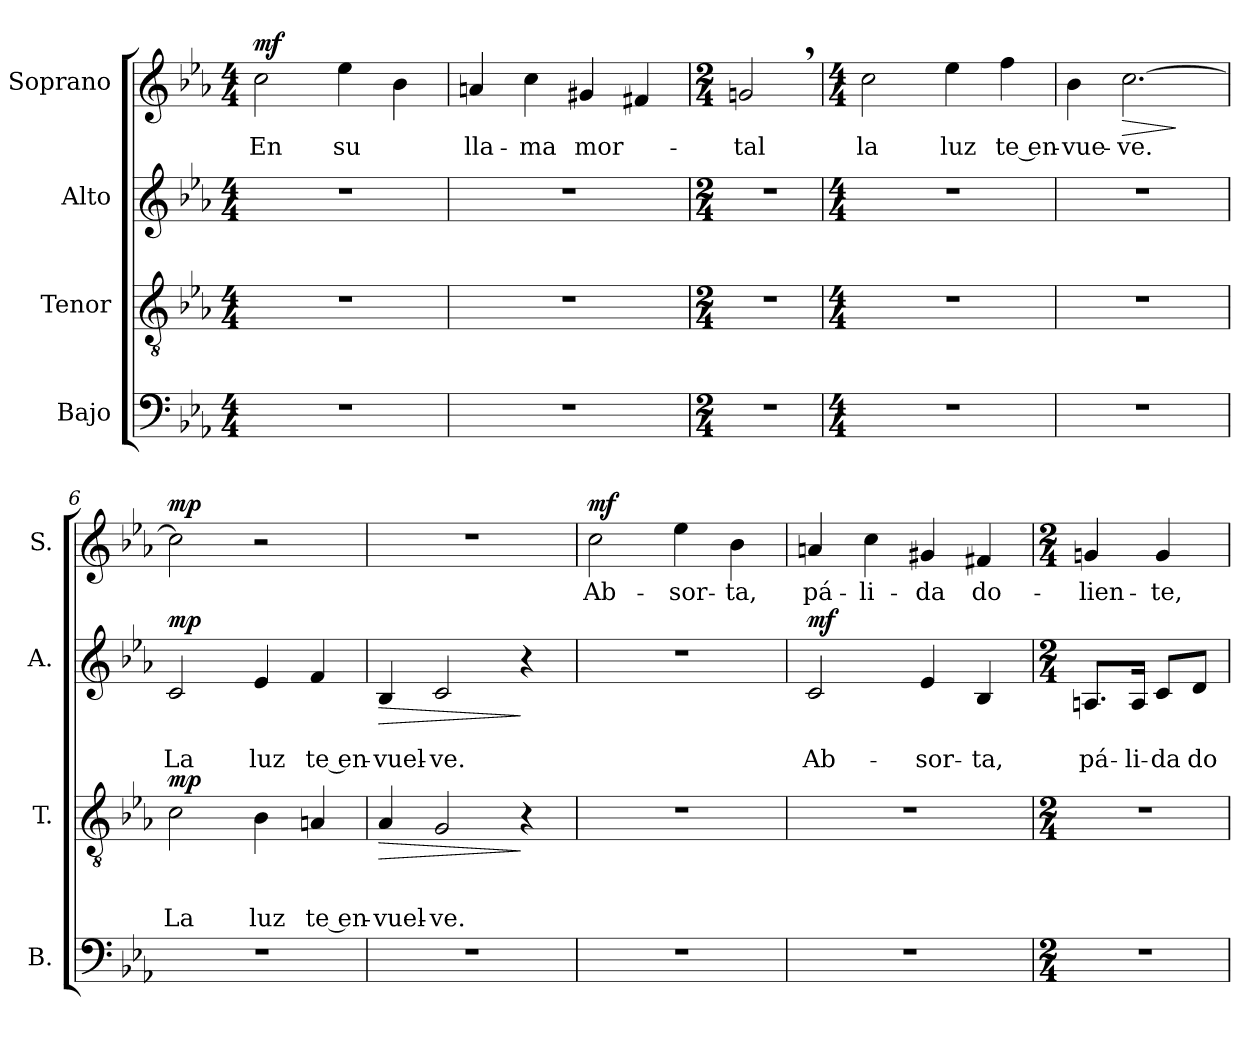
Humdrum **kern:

**kern	**kern	**text	**text	**text	**dynam	**kern	**text	**text	**dynam	**kern	**text	**dynam
*part4	*part3	*part3	*part3	*part3	*part3	*part2	*part2	*part2	*part2	*part1	*part1	*part1
*staff4	*staff3	*staff3	*staff3	*staff3	*staff3	*staff2	*staff2	*staff2	*staff2	*staff1	*staff1	*staff1
*I"Bajo	*I"Tenor	*	*	*	*	*I"Alto	*	*	*	*I"Soprano	*	*
*I'B.	*I'T.	*	*	*	*	*I'A.	*	*	*	*I'S.	*	*
*clefF4	*clefGv2	*	*	*	*	*clefG2	*	*	*	*clefG2	*	*
*k[b-e-a-]	*k[b-e-a-]	*	*	*	*	*k[b-e-a-]	*	*	*	*k[b-e-a-]	*	*
*E-:	*E-:	*	*	*	*	*E-:	*	*	*	*E-:	*	*
*M4/4	*M4/4	*	*	*	*	*M4/4	*	*	*	*M4/4	*	*
*MM110	*MM110	*	*	*	*	*MM110	*	*	*	*MM110	*	*
=1	=1	=1	=1	=1	=1	=1	=1	=1	=1	=1	=1	=1
!	!	!	!	!	!	!	!	!	!	!	!LO:LY:b	!LO:DY:a
1r	1r	.	.	.	.	1r	.	.	.	2cc\	En	mf
!	!	!	!	!	!	!	!	!	!	!	!LO:LY:b	!
.	.	.	.	.	.	.	.	.	.	4ee-\	su	.
.	.	.	.	.	.	.	.	.	.	4b-\	.	.
=2	=2	=2	=2	=2	=2	=2	=2	=2	=2	=2	=2	=2
!	!	!	!	!	!	!	!	!	!	!	!LO:LY:b	!
1r	1r	.	.	.	.	1r	.	.	.	4an/	lla-	.
!	!	!	!	!	!	!	!	!	!	!	!LO:LY:b	!
.	.	.	.	.	.	.	.	.	.	4cc\	-ma	.
!	!	!	!	!	!	!	!	!	!	!	!LO:LY:b	!
.	.	.	.	.	.	.	.	.	.	4g#X/	mor-	.
.	.	.	.	.	.	.	.	.	.	4f#X/	.	.
=3	=3	=3	=3	=3	=3	=3	=3	=3	=3	=3	=3	=3
*M2/4	*M2/4	*	*	*	*	*M2/4	*	*	*	*M2/4	*	*
!LO:N:vis=1	!LO:N:vis=1	!	!	!	!	!LO:N:vis=1	!	!	!	!	!LO:LY:b	!
2r	2r	.	.	.	.	2r	.	.	.	2gn,>/	-tal	.
=4	=4	=4	=4	=4	=4	=4	=4	=4	=4	=4	=4	=4
*M4/4	*M4/4	*	*	*	*	*M4/4	*	*	*	*M4/4	*	*
!	!	!	!	!	!	!	!	!	!	!	!LO:LY:b	!
1r	1r	.	.	.	.	1r	.	.	.	2cc\	la	.
!	!	!	!	!	!	!	!	!	!	!	!LO:LY:b	!
.	.	.	.	.	.	.	.	.	.	4ee-\	luz	.
!	!	!	!	!	!	!	!	!	!	!	!LO:LY:b:rj	!
.	.	.	.	.	.	.	.	.	.	4ff\	te en-	.
=5	=5	=5	=5	=5	=5	=5	=5	=5	=5	=5	=5	=5
!	!	!	!	!	!	!	!	!	!	!	!LO:LY:b	!
1r	1r	.	.	.	.	1r	.	.	.	4b-\	-vue-	.
!	!	!	!	!	!	!	!	!	!	!	!LO:LY:b	!LO:HP:b
.	.	.	.	.	.	.	.	.	.	[>2.cc\	-ve.	>
.	.	.	.	.	.	.	.	.	.	.	.	]
=6	=6	=6	=6	=6	=6	=6	=6	=6	=6	=6	=6	=6
!	!	!	!	!LO:LY:b	!LO:DY:a	!	!	!LO:LY:b	!LO:DY:a	!	!	!LO:DY:a
1r	2c\	.	.	La	mp	2c/	.	La	mp	2cc\]	.	mp
!	!	!	!	!LO:LY:b	!	!	!	!LO:LY:b	!	!	!	!
.	4B-\	.	.	luz	.	4e-/	.	luz	.	2r	.	.
!	!	!	!	!LO:LY:b:rj	!	!	!	!LO:LY:b:rj	!	!	!	!
.	4An/	.	.	te en-	.	4f/	.	te en-	.	.	.	.
=7	=7	=7	=7	=7	=7	=7	=7	=7	=7	=7	=7	=7
!	!	!	!	!LO:LY:b	!LO:HP:b	!	!	!LO:LY:b	!LO:HP:b	!	!	!
1r	4A-/	.	.	-vuel-	>	4B-/	.	-vuel-	>	1r	.	.
!	!	!	!	!LO:LY:b	!	!	!	!LO:LY:b	!	!	!	!
.	2G/	.	.	-ve.	.	2c/	.	-ve.	.	.	.	.
.	4r	.	.	.	]	4r	.	.	]	.	.	.
!!LO:LB:g=z
=8	=8	=8	=8	=8	=8	=8	=8	=8	=8	=8	=8	=8
!	!	!	!	!	!	!	!	!	!	!	!LO:LY:b	!LO:DY:a
1r	1r	.	.	.	.	1r	.	.	.	2cc\	Ab-	mf
!	!	!	!	!	!	!	!	!	!	!	!LO:LY:b	!
.	.	.	.	.	.	.	.	.	.	4ee-\	-sor-	.
!	!	!	!	!	!	!	!	!	!	!	!LO:LY:b	!
.	.	.	.	.	.	.	.	.	.	4b-\	-ta,	.
=9	=9	=9	=9	=9	=9	=9	=9	=9	=9	=9	=9	=9
!	!	!	!	!	!	!	!	!LO:LY:b	!LO:DY:a	!	!LO:LY:b	!
1r	1r	.	.	.	.	2c/	.	Ab-	mf	4an/	pá-	.
!	!	!	!	!	!	!	!	!	!	!	!LO:LY:b	!
.	.	.	.	.	.	.	.	.	.	4cc\	-li-	.
!	!	!	!	!	!	!	!	!LO:LY:b	!	!	!LO:LY:b	!
.	.	.	.	.	.	4e-/	.	-sor-	.	4g#X/	-da	.
!	!	!	!	!	!	!	!	!LO:LY:b	!	!	!LO:LY:b	!
.	.	.	.	.	.	4B-/	.	-ta,	.	4f#X/	do-	.
=10	=10	=10	=10	=10	=10	=10	=10	=10	=10	=10	=10	=10
*M2/4	*M2/4	*	*	*	*	*M2/4	*	*	*	*M2/4	*	*
!LO:N:vis=1	!LO:N:vis=1	!	!	!	!	!	!	!LO:LY:b	!	!	!LO:LY:b	!
2r	2r	.	.	.	.	8.An/L	.	pá-	.	4gn/	-lien-	.
!	!	!	!	!	!	!	!	!LO:LY:b	!	!	!	!
.	.	.	.	.	.	16A/Jk	.	-li-	.	.	.	.
!	!	!	!	!	!	!	!	!LO:LY:b	!	!	!LO:LY:b	!
.	.	.	.	.	.	8c/L	.	-da	.	4g/	-te,	.
!	!	!	!	!	!	!	!	!LO:LY:b	!	!	!	!
.	.	.	.	.	.	8d/J	.	do-	.	.	.	.
=	=	=	=	=	=	=	=	=	=	=	=	=
*-	*-	*-	*-	*-	*-	*-	*-	*-	*-	*-	*-	*-
